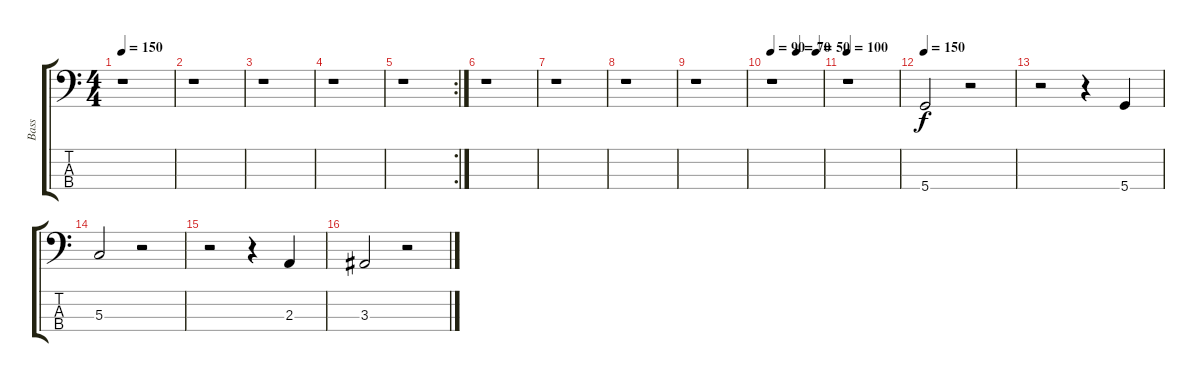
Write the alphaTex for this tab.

\track ("Bass" "Bass") {instrument electricbassfinger}
\staff {score tabs}
\tuning (F2 C2 G1 D1) {hide}
\ts (4 4)
\tempo 150
\tempo 120
\tempo 150
\clef f4
\ks c
r.1{dy f instrument electricbassfinger} |
r.1 |
r.1 |
r.1 |
\rc 2
r.1 |
r.1 |
r.1 |
r.1 |
r.1 |
\tempo 90
\tempo (70 0.5)
\tempo (50 0.875)
r.1 |
\tempo 100
r.1 |
\tempo 150
5.4.2 r.2 |
r.2 r.4 5.4.4 |
5.3.2 r.2 |
r.2 r.4 2.3.4 |
3.3.2 r.2
